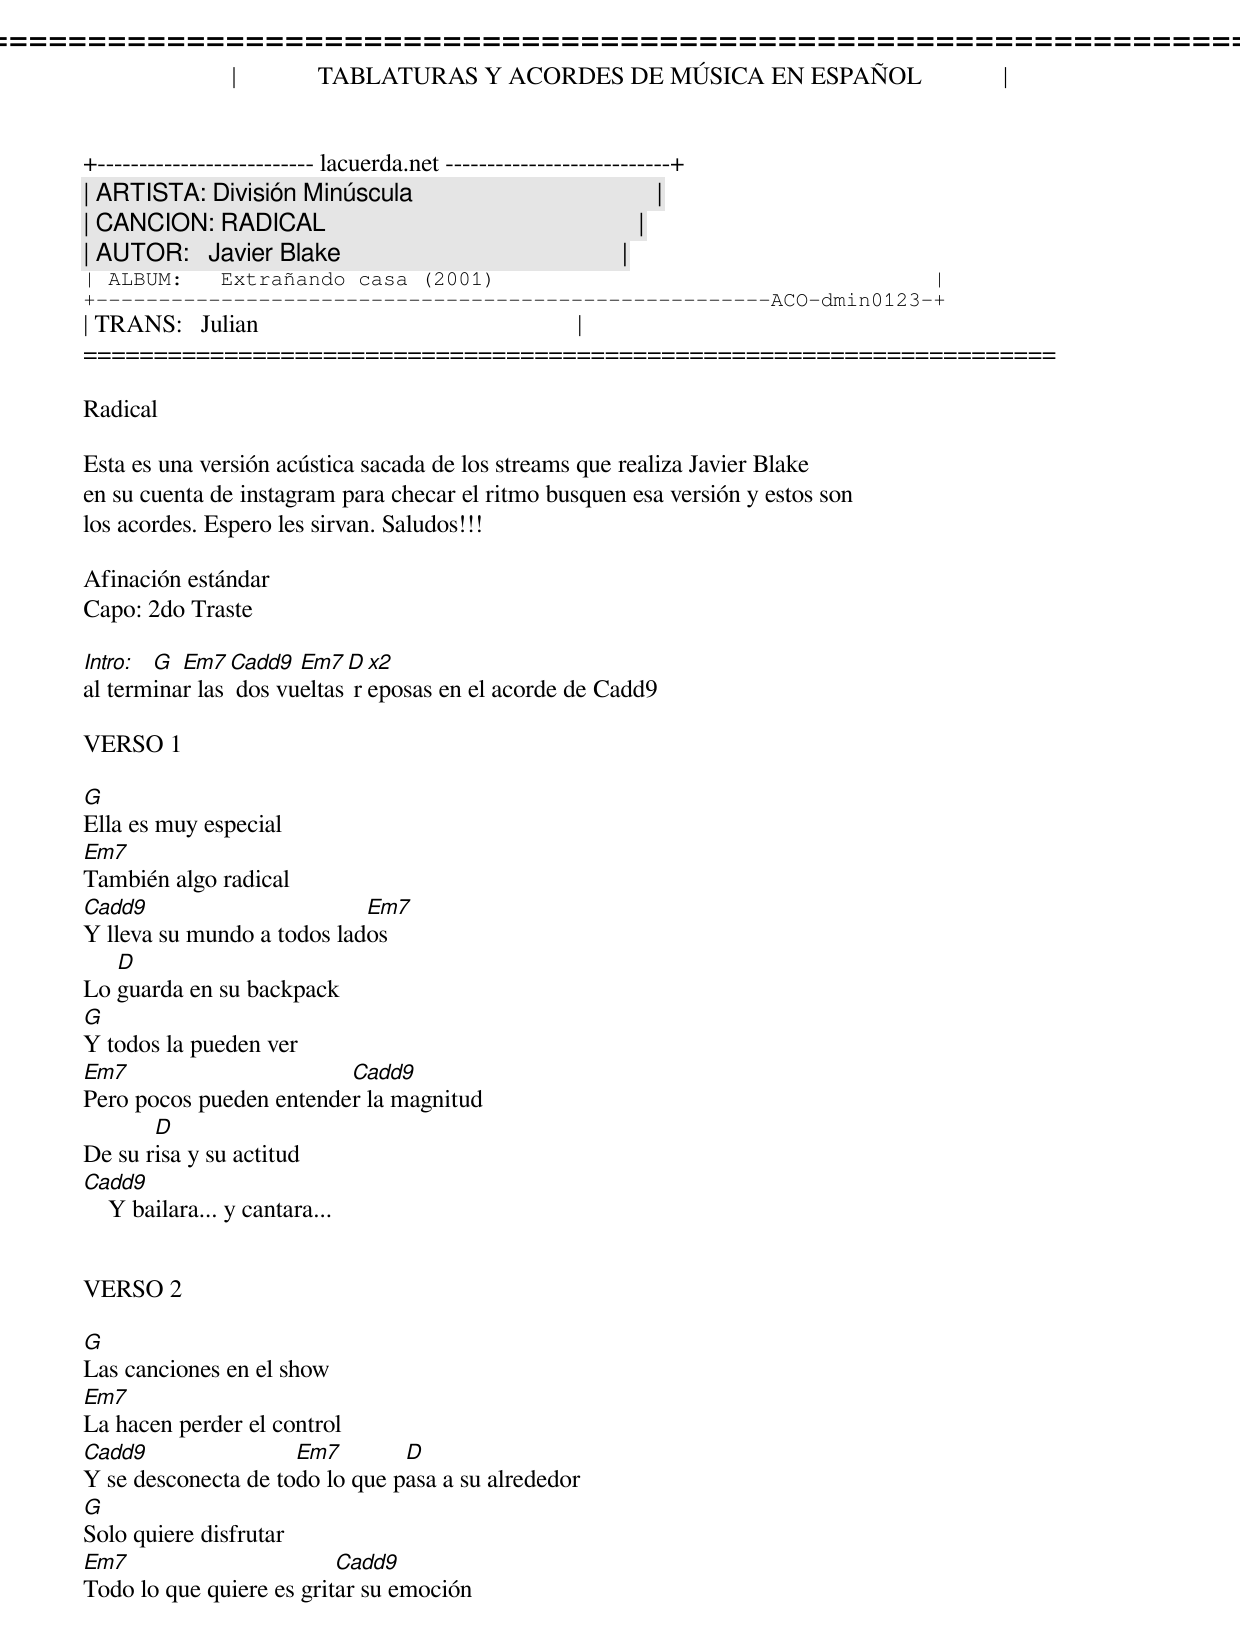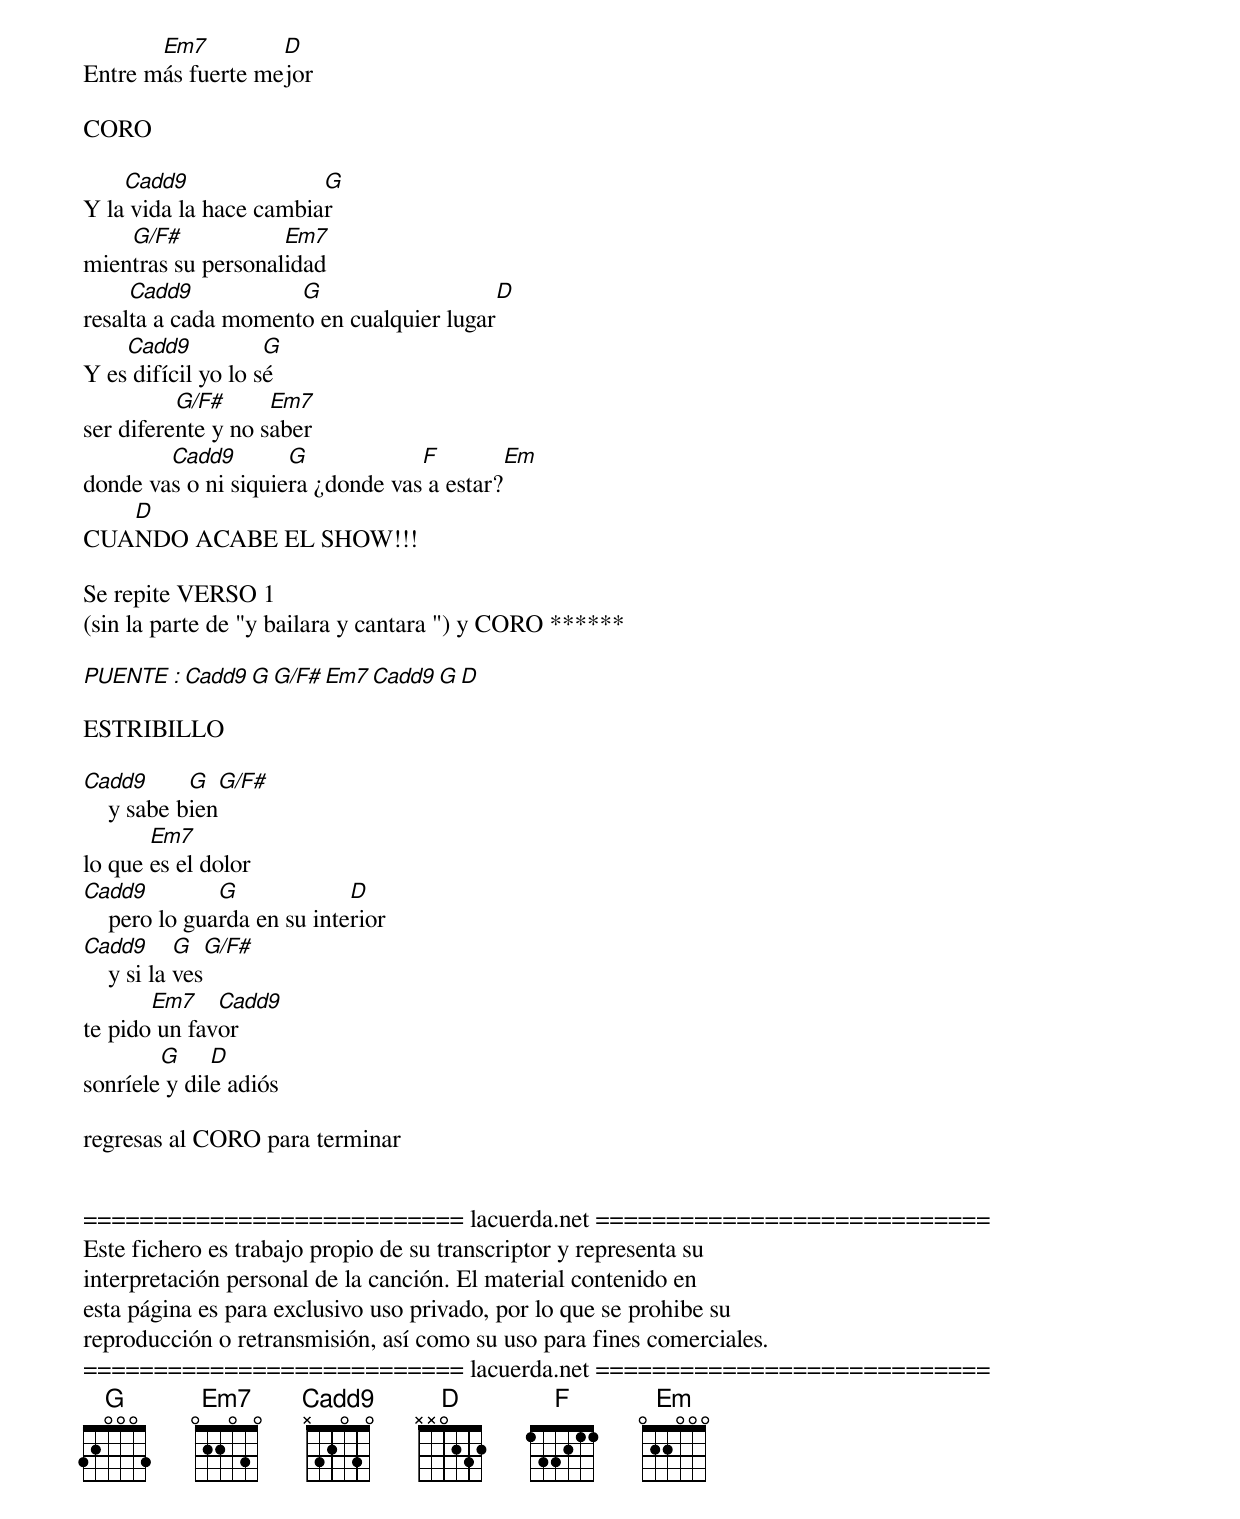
====================================================================
|             TABLATURAS Y ACORDES DE MÚSICA EN ESPAÑOL             |
+-------------------------- lacuerda.net ---------------------------+
| ARTISTA: División Minúscula                                       |
| CANCION: RADICAL                                                  |
| AUTOR:   Javier Blake                                             |
| ALBUM:   Extrañando casa (2001)                                   |
+------------------------------------------------------ACO-dmin0123-+
| TRANS:   Julian                                                   |
=====================================================================

Radical

Esta es una versión acústica sacada de los streams que realiza Javier Blake
en su cuenta de instagram para checar el ritmo busquen esa versión y estos son
los acordes. Espero les sirvan. Saludos!!!

Afinación estándar
Capo: 2do Traste

Intro: G  Em7  Cadd9  Em7  D x2
al terminar las dos vueltas reposas en el acorde de Cadd9

VERSO 1

G
Ella es muy especial
Em7
También algo radical
Cadd9                       Em7
Y lleva su mundo a todos lados
   D
Lo guarda en su backpack
G
Y todos la pueden ver
Em7                      Cadd9
Pero pocos pueden entender la magnitud
       D
De su risa y su actitud
Cadd9
    Y bailara... y cantara...


VERSO 2

G
Las canciones en el show
Em7
La hacen perder el control
Cadd9                Em7        D
Y se desconecta de todo lo que pasa a su alrededor
G
Solo quiere disfrutar
Em7                       Cadd9
Todo lo que quiere es gritar su emoción
       Em7         D
Entre más fuerte mejor

CORO

    Cadd9               G
Y la vida la hace cambiar
    G/F#            Em7
mientras su personalidad
     Cadd9           G                    D
resalta a cada momento en cualquier lugar
    Cadd9           G
Y es difícil yo lo sé
          G/F#      Em7
ser diferente y no saber
        Cadd9        G            F        Em
donde vas o ni siquiera ¿donde vas a estar?
   D
CUANDO ACABE EL SHOW!!!

Se repite VERSO 1
(sin la parte de "y bailara y cantara ") y CORO ******

PUENTE : Cadd9   G    G/F#     Em7  Cadd9     G    D

ESTRIBILLO

Cadd9       G   G/F#
    y sabe bien
       Em7
lo que es el dolor
Cadd9          G             D
    pero lo guarda en su interior
Cadd9       G   G/F#
    y si la ves
       Em7    Cadd9
te pido un favor
        G     D
sonríele y dile adiós

regresas al CORO para terminar


=========================== lacuerda.net ============================
Este fichero es trabajo propio de su transcriptor y representa su
interpretación personal de la canción. El material contenido en
esta página es para exclusivo uso privado, por lo que se prohibe su
reproducción o retransmisión, así como su uso para fines comerciales.
=========================== lacuerda.net ============================
